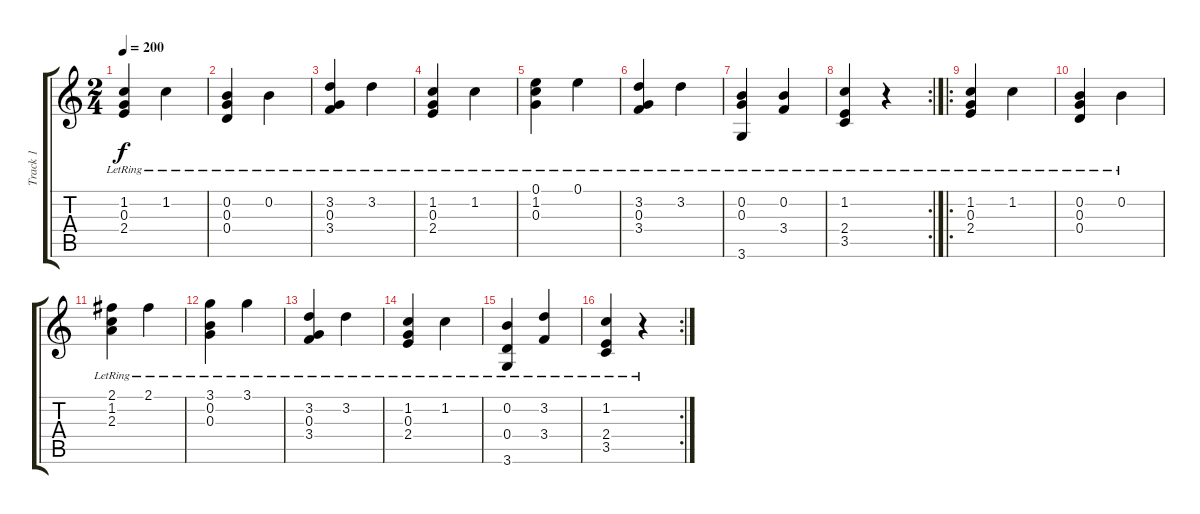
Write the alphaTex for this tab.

\track ("Track 1" "Track 1") {instrument acousticguitarnylon}
\staff {score tabs}
\tuning (E4 B3 G3 D3 A2 E2) {hide}
\ts (2 4)
\tempo 200
\clef g2
\ks c
(1.2 0.3{lr} 2.4{lr}).4{dy f instrument acousticguitarnylon} 1.2{lr}.4 |
(0.2 0.3{lr} 0.4{lr}).4 0.2{lr}.4 |
(3.2 0.3{lr} 3.4{lr}).4 3.2{lr}.4 |
(1.2 0.3{lr} 2.4{lr}).4 1.2{lr}.4 |
(0.1 1.2{lr} 0.3{lr}).4 0.1{lr}.4 |
(3.2 0.3{lr} 3.4{lr}).4 3.2{lr}.4 |
(0.2{lr} 0.3{lr} 3.6{lr}).4 (0.2{lr} 3.4{lr}).4 |
\rc 2
(1.2{lr} 2.4{lr} 3.5{lr}).4 r.4 |
\ro
(1.2 0.3{lr} 2.4{lr}).4 1.2{lr}.4 |
(0.2 0.3{lr} 0.4{lr}).4 0.2{lr}.4 |
(2.1 1.2{lr} 2.3{lr}).4 2.1{lr}.4 |
(3.1 0.2{lr} 0.3{lr}).4 3.1{lr}.4 |
(3.2 0.3{lr} 3.4{lr}).4 3.2{lr}.4 |
(1.2 0.3{lr} 2.4{lr}).4 1.2{lr}.4 |
(0.2 0.4 3.6{lr}).4 (3.2{lr} 3.4{lr}).4 |
\rc 2
(1.2{lr} 2.4{lr} 3.5{lr}).4 r.4
